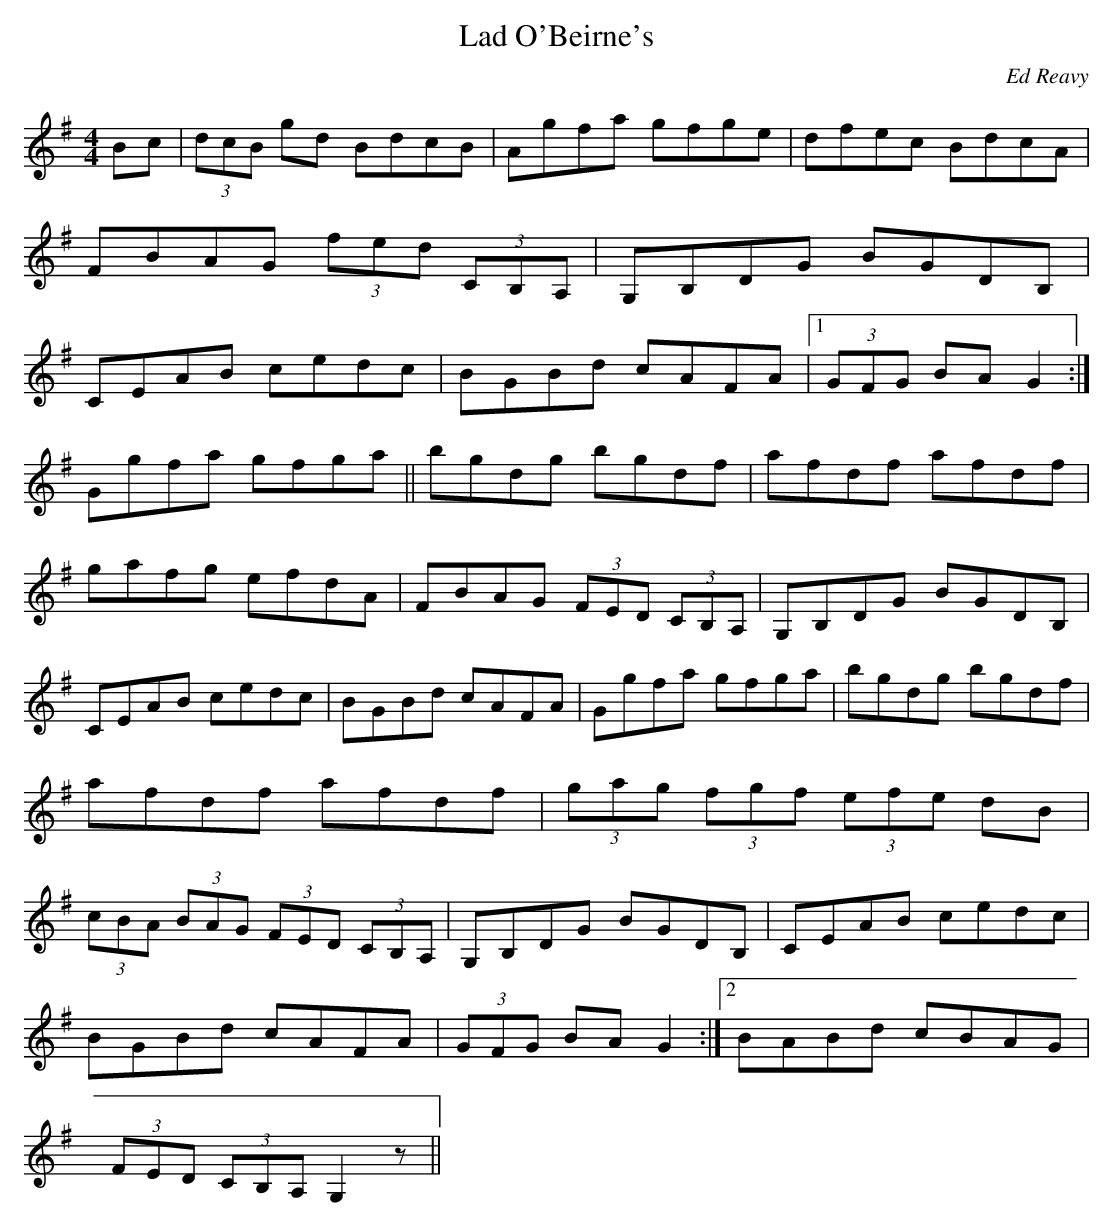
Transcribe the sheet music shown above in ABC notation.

X:1
T:Lad O'Beirne's
C:Ed Reavy
M:4/4
L:1/8
K:G
Bc|(3dcB gd BdcB|Agfa gfge|dfec BdcA|
FBAG (3fed (3CB,A,|G,B,DG BGDB,|
CEAB cedc|BGBd cAFA|1(3GFG BA G2:|
2Ggfa gfga||bgdg bgdf|afdf afdf|
gafg efdA|FBAG (3FED (3CB,A,|G,B,DG BGDB,|
CEAB cedc|BGBd cAFA|Ggfa gfga|bgdg bgdf|
afdf afdf|(3gag (3fgf (3efe dB|
(3cBA (3BAG (3FED (3CB,A,|G,B,DG BGDB,|CEAB cedc|
1BGBd cAFA|(3GFG BA G2:|2BABd cBAG|
(3FED (3CB,A, G,2 z||
